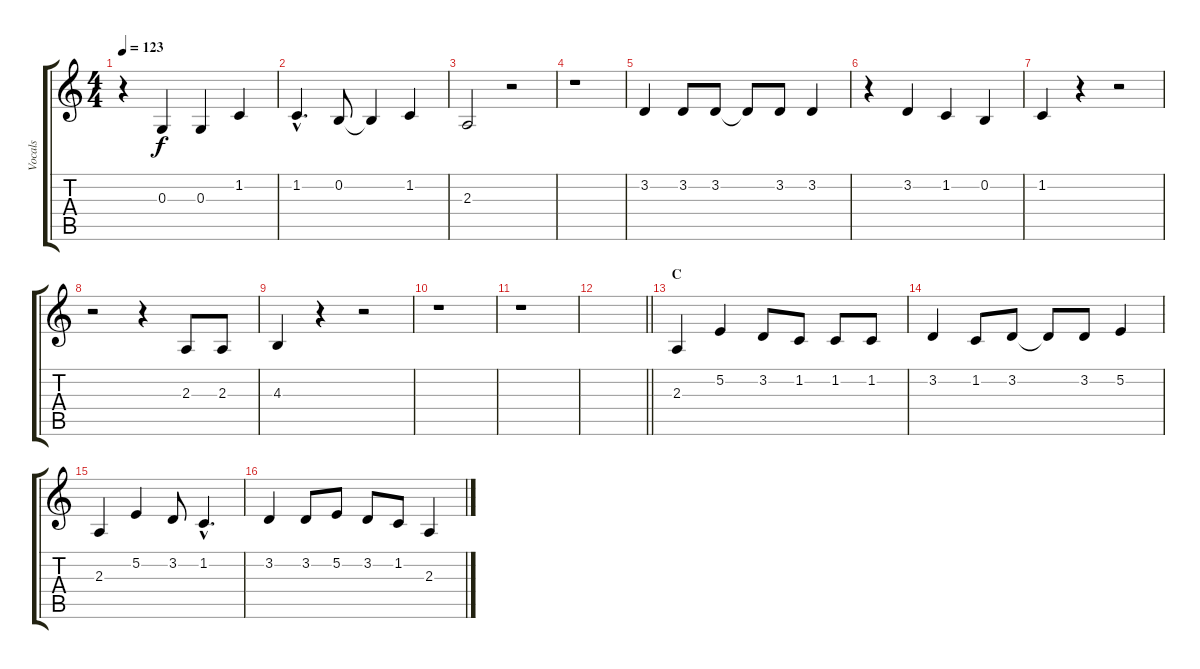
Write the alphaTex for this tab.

\track ("Vocals" "Vocals") {instrument baritonesax}
\staff {score tabs}
\tuning (E4 B3 G3 D3 A2 E2) {hide}
\ts (4 4)
\tempo 123
\clef g2
\ks c
r.4{dy f} 0.3.4 0.3.4 1.2.4 |
1.2{hac}.4{d} 0.2.8 0.2{t}.4 1.2.4 |
2.3.2 r.2 |
r.1 |
3.2.4 3.2.8 3.2.8 3.2{t}.8 3.2.8 3.2.4 |
r.4 3.2.4 1.2.4 0.2.4 |
1.2.4 r.4 r.2 |
r.2 r.4 2.3.8 2.3.8 |
4.3.4 r.4 r.2 |
r.1 |
r.1 |
\barLineRight lightlight
|
\section ("" "C")
2.3.4 5.2.4 3.2.8 1.2.8 1.2.8 1.2.8 |
3.2.4 1.2.8 3.2.8 3.2{t}.8 3.2.8 5.2.4 |
2.3.4 5.2.4 3.2.8 1.2{hac}.4{d} |
3.2.4 3.2.8 5.2.8 3.2.8 1.2.8 2.3.4
